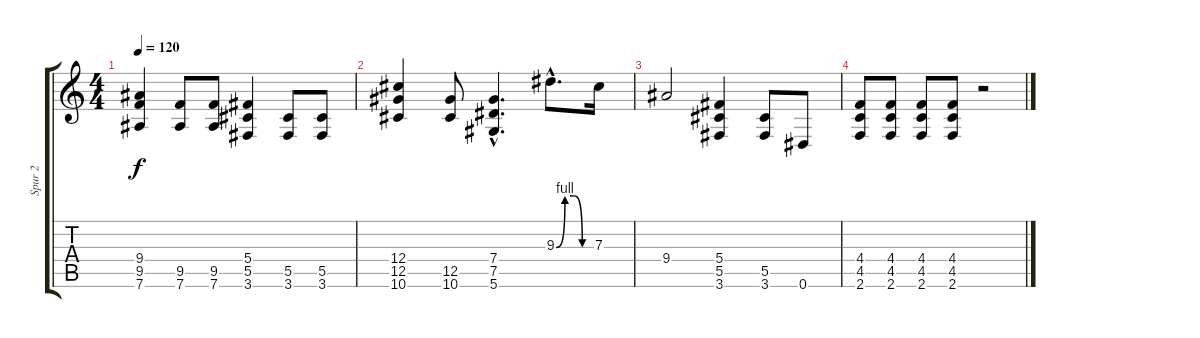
\track ("Spur 2" "Spur 2") {instrument distortionguitar}
\staff {score tabs}
\tuning (Eb4 Bb3 Gb3 Db3 Ab2 Eb2) {hide}
\ts (4 4)
\tempo 120
\clef g2
\ks c
(9.4 9.5 7.6).4{dy f} (9.5 7.6).8 (9.5 7.6).8 (5.4 5.5 3.6).4 (5.5 3.6).8 (5.5 3.6).8 |
(12.4 12.5 10.6).4 (12.5 10.6).8 (7.4{hac} 7.5{hac} 5.6{hac}).4{d} 9.3{be (custom 0 0 15 4 30 4 45 0 60 0) hac}.8{d} 7.3.16 |
9.4.2 (5.4 5.5 3.6).4 (5.5 3.6).8 0.6.8 |
(4.4 4.5 2.6).8 (4.4 4.5 2.6).8 (4.4 4.5 2.6).8 (4.4 4.5 2.6).8 r.2
